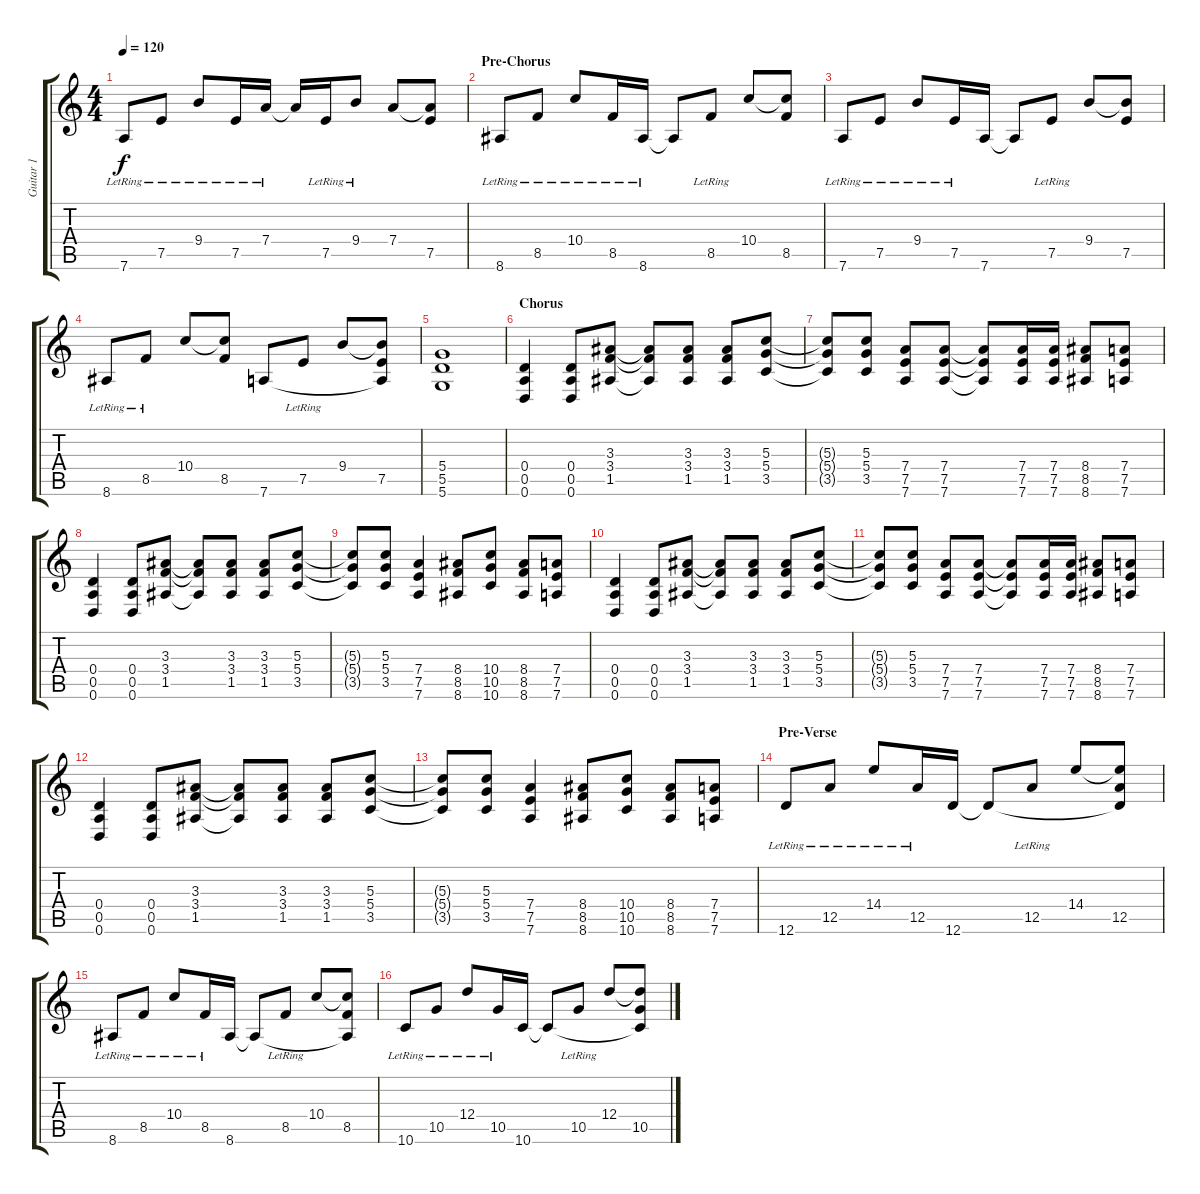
\track ("Guitar 1" "Guitar 1") {instrument electricguitarjazz}
\staff {score tabs}
\tuning (E4 B3 G3 D3 A2 D2) {hide}
\ts (4 4)
\tempo 120
\clef g2
\ks c
7.6{lr}.8{dy f} 7.5{lr}.8 9.4{lr}.8 7.5{lr}.16 7.4{lr}.16 7.4{t}.16 7.5{lr}.16 9.4{lr}.8 7.4.8 (7.4{t} 7.5).8 |
\section ("" "Pre-Chorus")
8.6{lr}.8{balance 0} 8.5{lr}.8 10.4{lr}.8 8.5{lr}.16 8.6{lr}.16 8.6{t}.8 8.5{lr}.8 10.4.8 (10.4{t} 8.5).8 |
7.6{lr}.8{balance 16} 7.5{lr}.8 9.4{lr}.8 7.5{lr}.16 7.6.16 7.6{t}.8 7.5{lr}.8 9.4.8 (9.4{t} 7.5).8 |
8.6{lr}.8 8.5{lr}.8 10.4.8 (10.4{t} 8.5).8 7.6.8 7.5{lr}.8 9.4.8 (9.4{t} 7.5 7.6{t}).8 |
(5.4 5.5 5.6).1{balance 8} |
\section ("" "Chorus")
(0.4 0.5 0.6).4{instrument distortionguitar} (0.4 0.5 0.6).8 (3.3 3.4 1.5).8 (3.3{t} 3.4{t} 1.5{t}).8 (3.3 3.4 1.5).8 (3.3 3.4 1.5).8 (5.3 5.4 3.5).8 |
(5.3{t} 5.4{t} 3.5{t}).8 (5.3 5.4 3.5).8 (7.4 7.5 7.6).8 (7.4 7.5 7.6).8 (7.4{t} 7.5{t} 7.6{t}).8 (7.4 7.5 7.6).16 (7.4 7.5 7.6).16 (8.4 8.5 8.6).8 (7.4 7.5 7.6).8 |
(0.4 0.5 0.6).4 (0.4 0.5 0.6).8 (3.3 3.4 1.5).8 (3.3{t} 3.4{t} 1.5{t}).8 (3.3 3.4 1.5).8 (3.3 3.4 1.5).8 (5.3 5.4 3.5).8 |
(5.3{t} 5.4{t} 3.5{t}).8 (5.3 5.4 3.5).8 (7.4 7.5 7.6).4 (8.4 8.5 8.6).8 (10.4 10.5 10.6).8 (8.4 8.5 8.6).8 (7.4 7.5 7.6).8 |
(0.4 0.5 0.6).4 (0.4 0.5 0.6).8 (3.3 3.4 1.5).8 (3.3{t} 3.4{t} 1.5{t}).8 (3.3 3.4 1.5).8 (3.3 3.4 1.5).8 (5.3 5.4 3.5).8 |
(5.3{t} 5.4{t} 3.5{t}).8 (5.3 5.4 3.5).8 (7.4 7.5 7.6).8 (7.4 7.5 7.6).8 (7.4{t} 7.5{t} 7.6{t}).8 (7.4 7.5 7.6).16 (7.4 7.5 7.6).16 (8.4 8.5 8.6).8 (7.4 7.5 7.6).8 |
(0.4 0.5 0.6).4 (0.4 0.5 0.6).8 (3.3 3.4 1.5).8 (3.3{t} 3.4{t} 1.5{t}).8 (3.3 3.4 1.5).8 (3.3 3.4 1.5).8 (5.3 5.4 3.5).8 |
(5.3{t} 5.4{t} 3.5{t}).8 (5.3 5.4 3.5).8 (7.4 7.5 7.6).4 (8.4 8.5 8.6).8 (10.4 10.5 10.6).8 (8.4 8.5 8.6).8 (7.4 7.5 7.6).8 |
\section ("" "Pre-Verse")
12.6{lr}.8{instrument electricguitarjazz} 12.5{lr}.8 14.4{lr}.8 12.5{lr}.16 12.6.16 12.6{t}.8 12.5{lr}.8 14.4.8 (14.4{t} 12.5 12.6{t}).8 |
8.6{lr}.8 8.5{lr}.8 10.4{lr}.8 8.5{lr}.16 8.6.16 8.6{t}.8 8.5{lr}.8 10.4.8 (10.4{t} 8.5 8.6{t}).8 |
10.6{lr}.8 10.5{lr}.8 12.4{lr}.8 10.5{lr}.16 10.6.16 10.6{t}.8 10.5{lr}.8 12.4.8 (12.4{t} 10.5 10.6{t}).8
